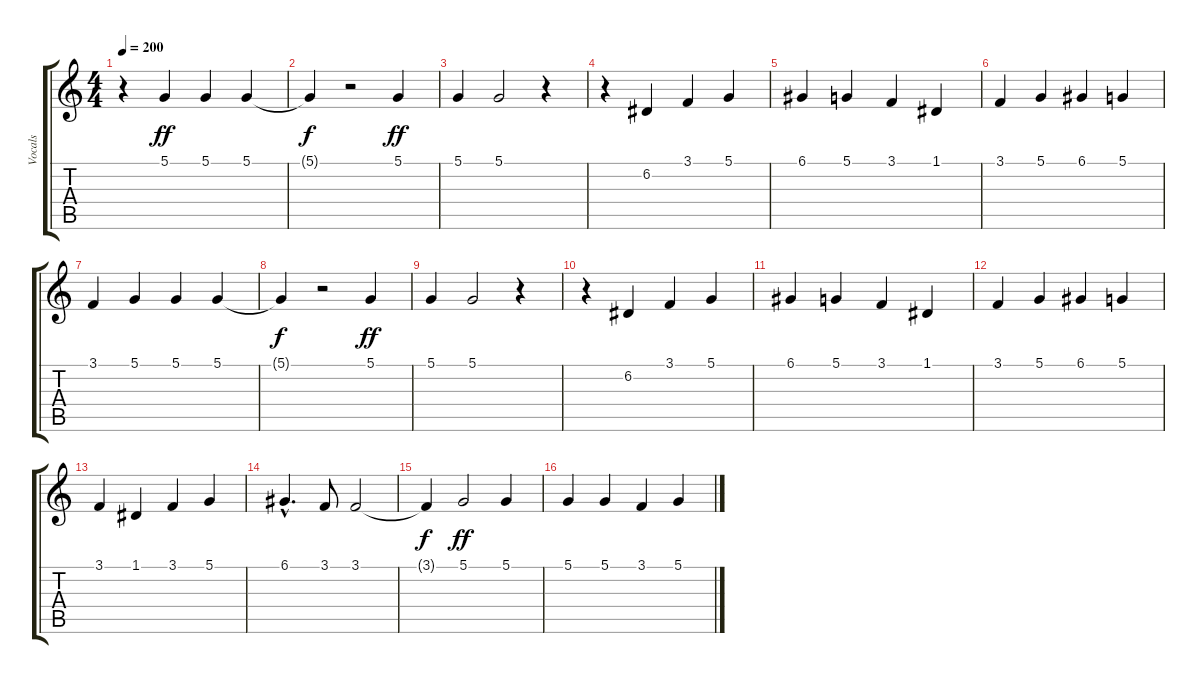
\track ("Vocals" "Vocals") {instrument oboe}
\staff {score tabs}
\tuning (D4 A3 F3 C3 G2 C2) {hide}
\ts (4 4)
\tempo 200
\clef g2
\ks c
r.4{dy ff instrument oboe} 5.1.4 5.1.4 5.1.4 |
5.1{t}.4{dy f} r.2 5.1.4{dy ff} |
5.1.4 5.1.2 r.4 |
r.4 6.2.4 3.1.4 5.1.4 |
6.1.4 5.1.4 3.1.4 1.1.4 |
3.1.4 5.1.4 6.1.4 5.1.4 |
3.1.4 5.1.4 5.1.4 5.1.4 |
5.1{t}.4{dy f} r.2 5.1.4{dy ff} |
5.1.4 5.1.2 r.4 |
r.4 6.2.4 3.1.4 5.1.4 |
6.1.4 5.1.4 3.1.4 1.1.4 |
3.1.4 5.1.4 6.1.4 5.1.4 |
3.1.4 1.1.4 3.1.4 5.1.4 |
6.1{hac}.4{d} 3.1.8 3.1.2 |
3.1{t}.4{dy f} 5.1.2{dy ff} 5.1.4 |
5.1.4 5.1.4 3.1.4 5.1.4
